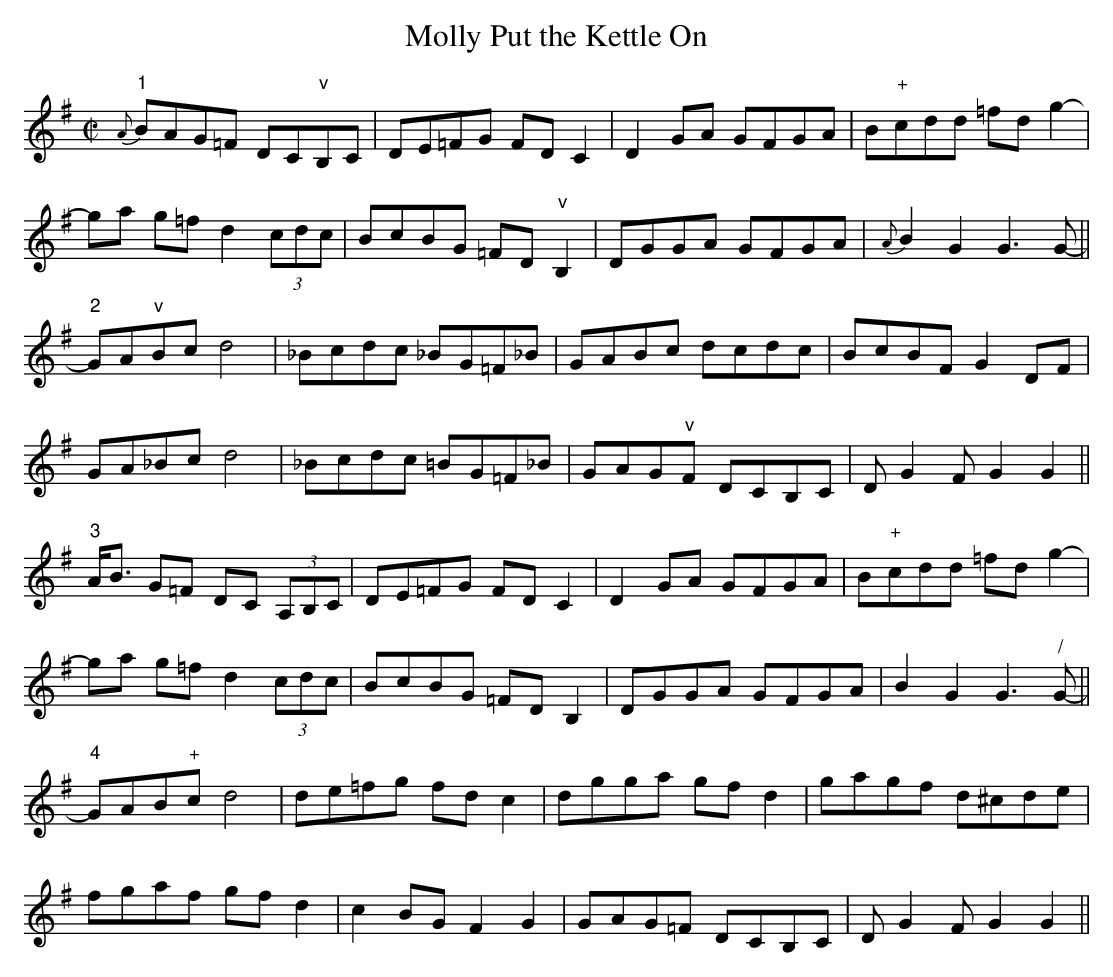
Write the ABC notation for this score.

X:1
T:Molly Put the Kettle On
M:C|
L:1/8
K:G
"1"{A}BAG=F DC"v"B,C | DE=FG FD C2 | D2GA GFGA | B"+"cdd =fdg2-|
ga g=f d2(3cdc |BcBG =FD"v"B,2 | DGGA GFGA | {A}B2G2G3 G- ||
"2" GA"v"Bc d4| _Bcdc _BG=F_B |GABc dcdc | BcBF G2DF |
GA_Bc d4 | _Bcdc =BG=F_B | GAG"v"F DCB,C |DG2FG2G2 ||
"3"A<B G=F DC (3A,B,C | DE=FG FDC2 | D2GA GFGA |B"+"cdd =fdg2- |
ga g=f d2(3cdc | BcBG =FDB,2 | DGGA GFGA |B2G2G3 "/"G- ||
"4" GAB"+"c d4 | de=fg fdc2 | dgga gfd2 |gagf d^cde |
fgaf gfd2 | c2BG F2G2 | GAG=F DCB,C | DG2F G2G2 ||
